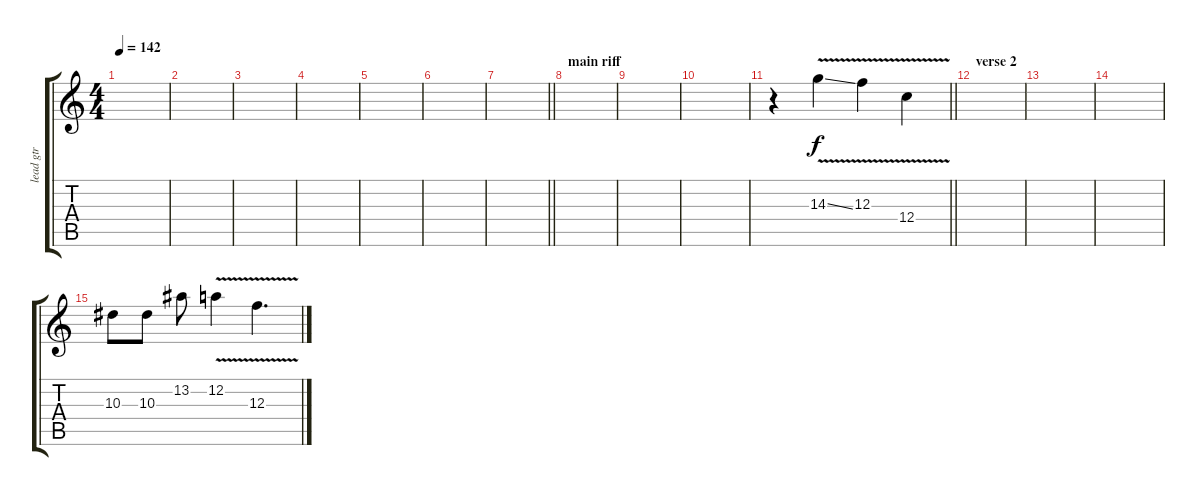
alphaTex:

\track ("lead gtr" "lead gtr") {instrument overdrivenguitar}
\staff {score tabs}
\tuning (D4 A3 F3 C3 G2 C2) {hide}
\ts (4 4)
\tempo 142
\clef g2
\ks c
|
|
|
|
|
|
\barLineRight lightlight
|
\section ("" "main riff")
|
|
|
\barLineRight lightlight
r.4 14.3{v ss}.4 12.3{v}.4 12.4{v}.4 |
\section ("" "verse 2")
|
|
|
10.3.8 10.3.8 13.2.8 12.2{v}.4 12.3{v}.4{d}
